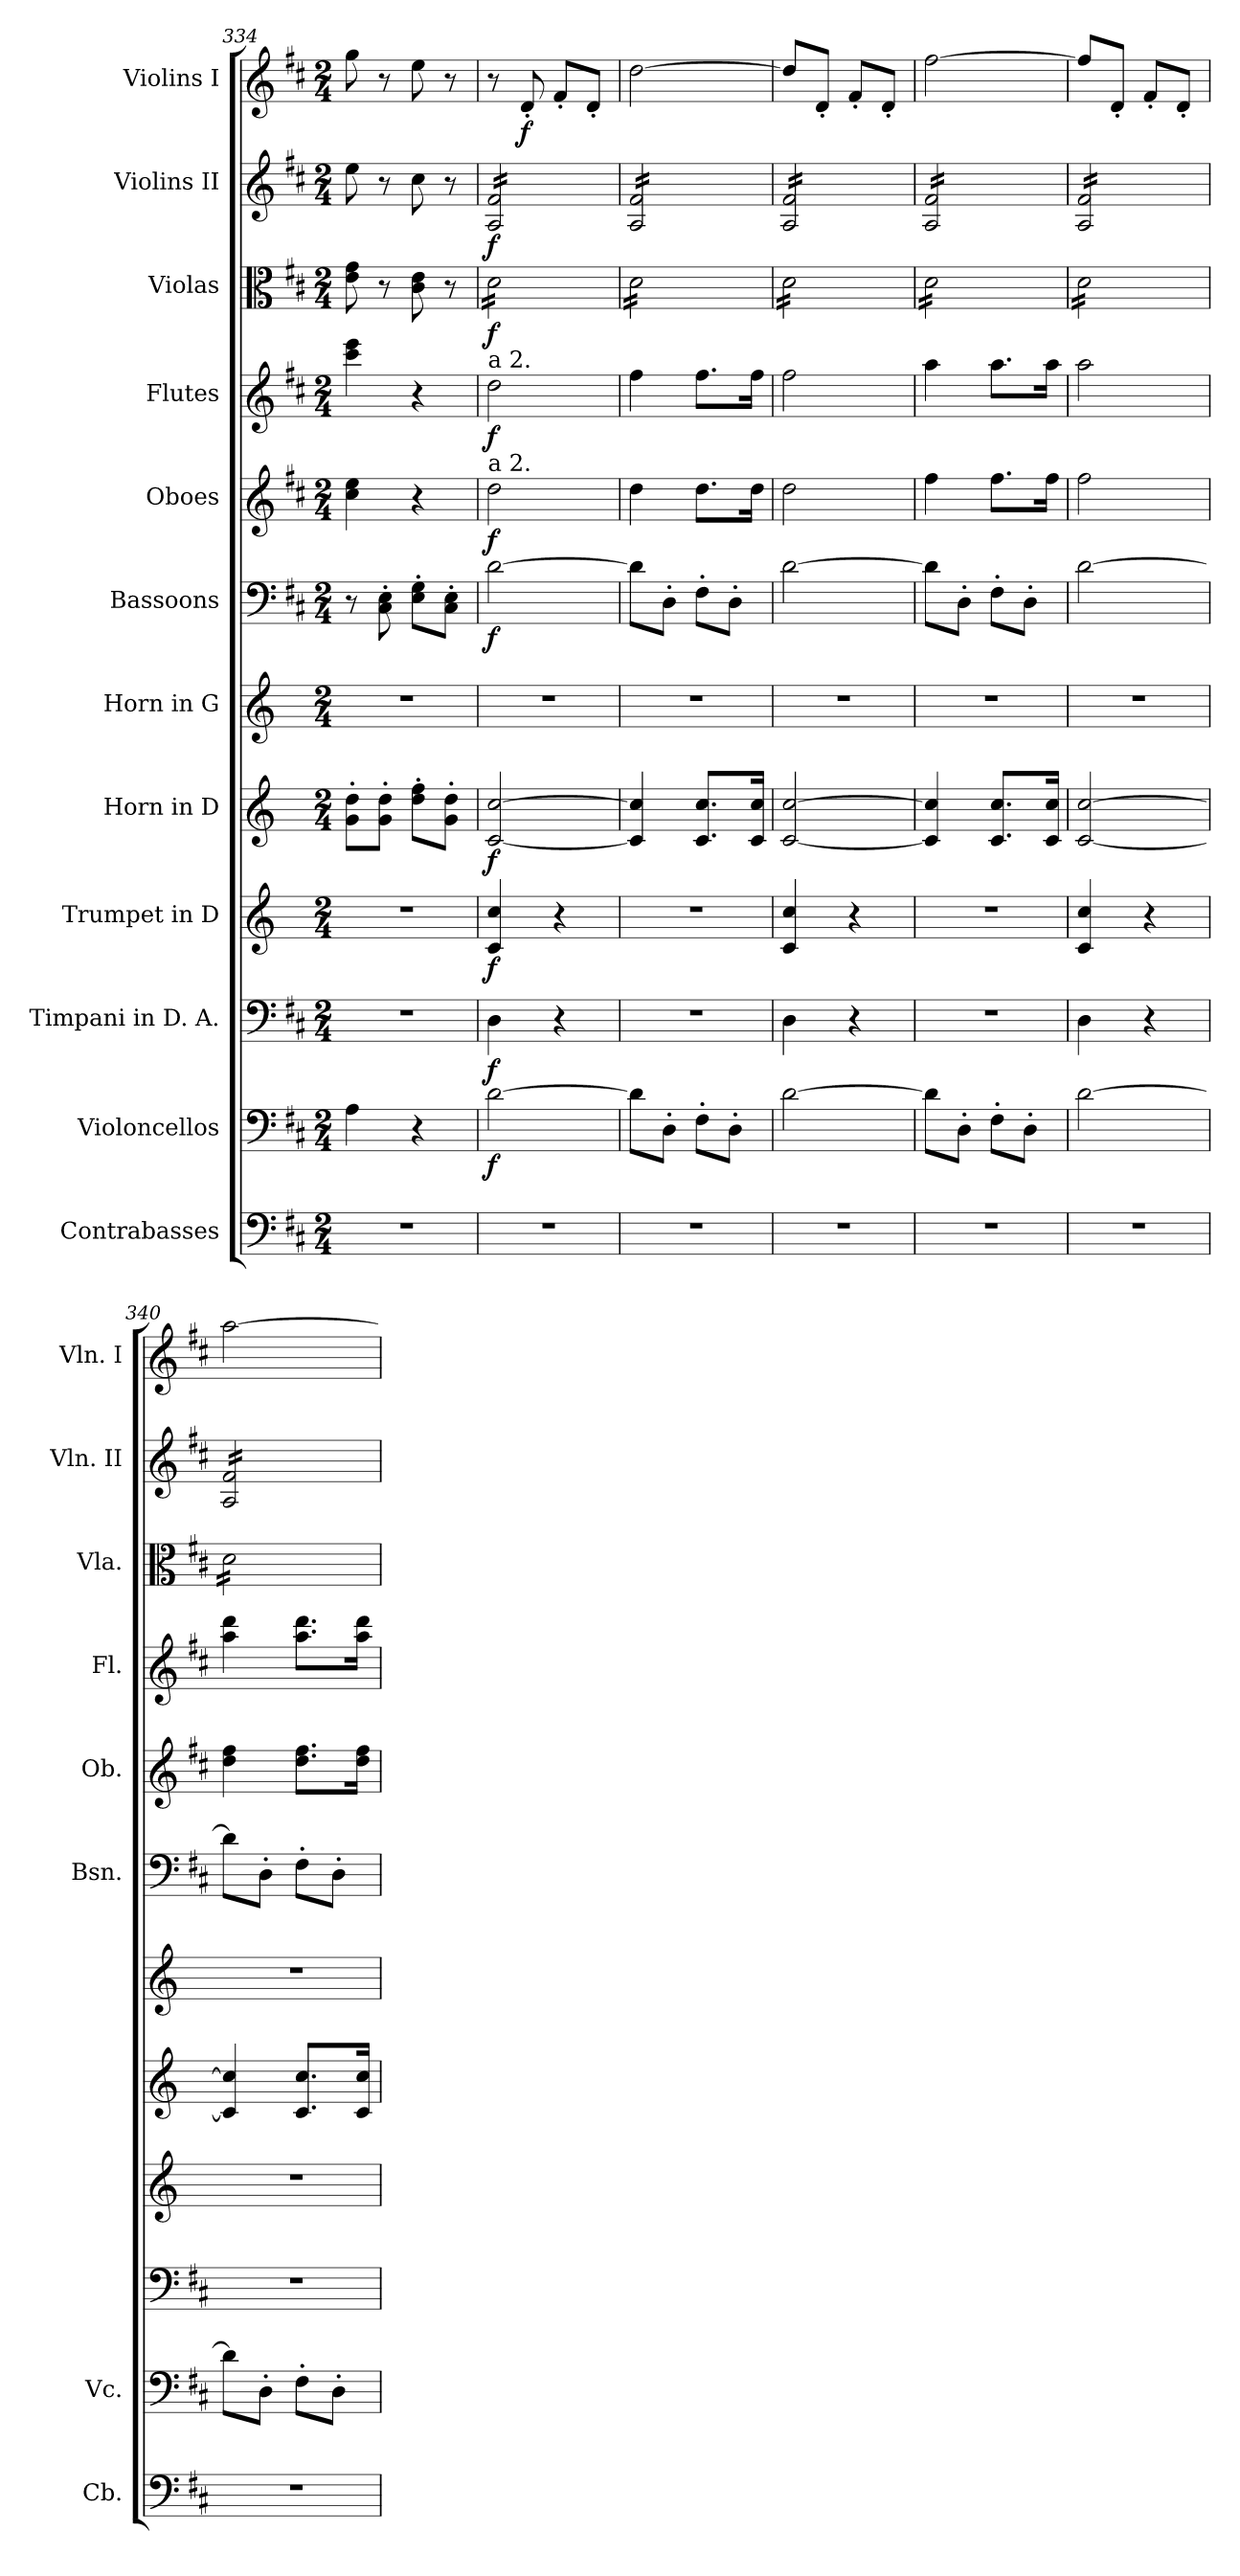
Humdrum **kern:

**kern	**kern	**dynam	**kern	**dynam	**kern	**dynam	**kern	**dynam	**kern	**kern	**dynam	**kern	**dynam	**kern	**dynam	**kern	**dynam	**kern	**dynam	**kern	**dynam
*part12	*part11	*part11	*part10	*part10	*part9	*part9	*part8	*part8	*part7	*part6	*part6	*part5	*part5	*part4	*part4	*part3	*part3	*part2	*part2	*part1	*part1
*staff12	*staff11	*staff11	*staff10	*staff10	*staff9	*staff9	*staff8	*staff8	*staff7	*staff6	*staff6	*staff5	*staff5	*staff4	*staff4	*staff3	*staff3	*staff2	*staff2	*staff1	*staff1
*I"Contrabasses	*I"Violoncellos	*	*I"Timpani in D. A.	*	*I"Trumpet in D	*	*I"Horn in D	*	*I"Horn in G	*I"Bassoons	*	*I"Oboes	*	*I"Flutes	*	*I"Violas	*	*I"Violins II	*	*I"Violins I	*
*I'Cb.	*I'Vc.	*	*	*	*	*	*	*	*	*I'Bsn.	*	*I'Ob.	*	*I'Fl.	*	*I'Vla.	*	*I'Vln. II	*	*I'Vln. I	*
!!LO:PB:g=z
*clefF4	*clefF4	*	*clefF4	*	*clefG2	*	*clefG2	*	*clefG2	*clefF4	*	*clefG2	*	*clefG2	*	*clefC3	*	*clefG2	*	*clefG2	*
*ITrd7c12	*	*	*	*	*ITrd-1c-2	*	*ITrd6c10	*	*ITrd3c5	*	*	*	*	*	*	*	*	*	*	*	*
*k[f#c#]	*k[f#c#]	*	*k[f#c#]	*	*k[f#c#]	*	*k[f#c#]	*	*k[f#]	*k[f#c#]	*	*k[f#c#]	*	*k[f#c#]	*	*k[f#c#]	*	*k[f#c#]	*	*k[f#c#]	*
*M2/4	*M2/4	*	*M2/4	*	*M2/4	*	*M2/4	*	*M2/4	*M2/4	*	*M2/4	*	*M2/4	*	*M2/4	*	*M2/4	*	*M2/4	*
=334	=334	=334	=334	=334	=334	=334	=334	=334	=334	=334	=334	=334	=334	=334	=334	=334	=334	=334	=334	=334	=334
2r	4A\	.	2r	.	2r	.	8A\' 8e\'L	.	2r	8r	.	4cc#\ 4ee\	.	4ccc#\ 4eee\	.	8e\ 8g\	.	8ee\	.	8gg\	.
.	.	.	.	.	.	.	8A\' 8e\'J	.	.	8C#\' 8E\'	.	.	.	.	.	8r	.	8r	.	8r	.
.	4r	.	.	.	.	.	8e\' 8g\'L	.	.	8E\' 8G\'L	.	4r	.	4r	.	8c#\ 8e\	.	8cc#\	.	8ee\	.
.	.	.	.	.	.	.	8A\' 8e\'J	.	.	8C#\' 8E\'J	.	.	.	.	.	8r	.	8r	.	8r	.
=335	=335	=335	=335	=335	=335	=335	=335	=335	=335	=335	=335	=335	=335	=335	=335	=335	=335	=335	=335	=335	=335
!	!	!	!	!	!	!	!	!	!	!	!	!	!	!LO:TX:a:t=a 2.	!	!	!	!	!	!	!
!	!	!	!	!	!	!	!	!	!	!	!	!LO:TX:a:t=a 2.	!	!	!	!	!	!	!	!	!
!	!	!LO:DY:b	!	!LO:DY:b	!	!LO:DY:b	!	!LO:DY:b	!	!	!LO:DY:b	!	!LO:DY:b	!	!LO:DY:b	!	!LO:DY:b	!	!LO:DY:b	!	!
*	*	*	*	*	*	*	*	*	*	*	*	*	*	*	*	*tremolo	*	*	*	*	*
*	*	*	*	*	*	*	*	*	*	*	*	*	*	*	*	*	*	*tremolo	*	*	*
2r	[2d\	f	4D\	f	4d/ 4dd/	f	[2D/ [2d/	f	2r	[2d\	f	2dd\	f	2dd\	f	16d\LL	f	16A/ 16f#/LL	f	8r	.
.	.	.	.	.	.	.	.	.	.	.	.	.	.	.	.	16d\	.	16A/ 16f#/	.	.	.
!	!	!	!	!	!	!	!	!	!	!	!	!	!	!	!	!	!	!	!	!	!LO:DY:b
.	.	.	.	.	.	.	.	.	.	.	.	.	.	.	.	16d\	.	16A/ 16f#/	.	8d'/	f
.	.	.	.	.	.	.	.	.	.	.	.	.	.	.	.	16d\	.	16A/ 16f#/	.	.	.
.	.	.	4r	.	4r	.	.	.	.	.	.	.	.	.	.	16d\	.	16A/ 16f#/	.	8f#'/L	.
.	.	.	.	.	.	.	.	.	.	.	.	.	.	.	.	16d\	.	16A/ 16f#/	.	.	.
.	.	.	.	.	.	.	.	.	.	.	.	.	.	.	.	16d\	.	16A/ 16f#/	.	8d'/J	.
.	.	.	.	.	.	.	.	.	.	.	.	.	.	.	.	16d\JJ	.	16A/ 16f#/JJ	.	.	.
=336	=336	=336	=336	=336	=336	=336	=336	=336	=336	=336	=336	=336	=336	=336	=336	=336	=336	=336	=336	=336	=336
2r	8d\L]	.	2r	.	2r	.	4D/] 4d/]	.	2r	8d\L]	.	4dd\	.	4ff#\	.	16d\LL	.	16A/ 16f#/LL	.	[2dd\	.
.	.	.	.	.	.	.	.	.	.	.	.	.	.	.	.	16d\	.	16A/ 16f#/	.	.	.
.	8D'\J	.	.	.	.	.	.	.	.	8D'\J	.	.	.	.	.	16d\	.	16A/ 16f#/	.	.	.
.	.	.	.	.	.	.	.	.	.	.	.	.	.	.	.	16d\	.	16A/ 16f#/	.	.	.
.	8F#'\L	.	.	.	.	.	8.D/ 8.d/L	.	.	8F#'\L	.	8.dd\L	.	8.ff#\L	.	16d\	.	16A/ 16f#/	.	.	.
.	.	.	.	.	.	.	.	.	.	.	.	.	.	.	.	16d\	.	16A/ 16f#/	.	.	.
.	8D'\J	.	.	.	.	.	.	.	.	8D'\J	.	.	.	.	.	16d\	.	16A/ 16f#/	.	.	.
.	.	.	.	.	.	.	16D/ 16d/Jk	.	.	.	.	16dd\Jk	.	16ff#\Jk	.	16d\JJ	.	16A/ 16f#/JJ	.	.	.
=337	=337	=337	=337	=337	=337	=337	=337	=337	=337	=337	=337	=337	=337	=337	=337	=337	=337	=337	=337	=337	=337
2r	[2d\	.	4D\	.	4d/ 4dd/	.	[2D/ [2d/	.	2r	[2d\	.	2dd\	.	2ff#\	.	16d\LL	.	16A/ 16f#/LL	.	8dd/L]	.
.	.	.	.	.	.	.	.	.	.	.	.	.	.	.	.	16d\	.	16A/ 16f#/	.	.	.
.	.	.	.	.	.	.	.	.	.	.	.	.	.	.	.	16d\	.	16A/ 16f#/	.	8d'/J	.
.	.	.	.	.	.	.	.	.	.	.	.	.	.	.	.	16d\	.	16A/ 16f#/	.	.	.
.	.	.	4r	.	4r	.	.	.	.	.	.	.	.	.	.	16d\	.	16A/ 16f#/	.	8f#'/L	.
.	.	.	.	.	.	.	.	.	.	.	.	.	.	.	.	16d\	.	16A/ 16f#/	.	.	.
.	.	.	.	.	.	.	.	.	.	.	.	.	.	.	.	16d\	.	16A/ 16f#/	.	8d'/J	.
.	.	.	.	.	.	.	.	.	.	.	.	.	.	.	.	16d\JJ	.	16A/ 16f#/JJ	.	.	.
=338	=338	=338	=338	=338	=338	=338	=338	=338	=338	=338	=338	=338	=338	=338	=338	=338	=338	=338	=338	=338	=338
2r	8d\L]	.	2r	.	2r	.	4D/] 4d/]	.	2r	8d\L]	.	4ff#\	.	4aa\	.	16d\LL	.	16A/ 16f#/LL	.	[2ff#\	.
.	.	.	.	.	.	.	.	.	.	.	.	.	.	.	.	16d\	.	16A/ 16f#/	.	.	.
.	8D'\J	.	.	.	.	.	.	.	.	8D'\J	.	.	.	.	.	16d\	.	16A/ 16f#/	.	.	.
.	.	.	.	.	.	.	.	.	.	.	.	.	.	.	.	16d\	.	16A/ 16f#/	.	.	.
.	8F#'\L	.	.	.	.	.	8.D/ 8.d/L	.	.	8F#'\L	.	8.ff#\L	.	8.aa\L	.	16d\	.	16A/ 16f#/	.	.	.
.	.	.	.	.	.	.	.	.	.	.	.	.	.	.	.	16d\	.	16A/ 16f#/	.	.	.
.	8D'\J	.	.	.	.	.	.	.	.	8D'\J	.	.	.	.	.	16d\	.	16A/ 16f#/	.	.	.
.	.	.	.	.	.	.	16D/ 16d/Jk	.	.	.	.	16ff#\Jk	.	16aa\Jk	.	16d\JJ	.	16A/ 16f#/JJ	.	.	.
=339	=339	=339	=339	=339	=339	=339	=339	=339	=339	=339	=339	=339	=339	=339	=339	=339	=339	=339	=339	=339	=339
2r	[2d\	.	4D\	.	4d/ 4dd/	.	[2D/ [2d/	.	2r	[2d\	.	2ff#\	.	2aa\	.	16d\LL	.	16A/ 16f#/LL	.	8ff#/L]	.
.	.	.	.	.	.	.	.	.	.	.	.	.	.	.	.	16d\	.	16A/ 16f#/	.	.	.
.	.	.	.	.	.	.	.	.	.	.	.	.	.	.	.	16d\	.	16A/ 16f#/	.	8d'/J	.
.	.	.	.	.	.	.	.	.	.	.	.	.	.	.	.	16d\	.	16A/ 16f#/	.	.	.
.	.	.	4r	.	4r	.	.	.	.	.	.	.	.	.	.	16d\	.	16A/ 16f#/	.	8f#'/L	.
.	.	.	.	.	.	.	.	.	.	.	.	.	.	.	.	16d\	.	16A/ 16f#/	.	.	.
.	.	.	.	.	.	.	.	.	.	.	.	.	.	.	.	16d\	.	16A/ 16f#/	.	8d'/J	.
.	.	.	.	.	.	.	.	.	.	.	.	.	.	.	.	16d\JJ	.	16A/ 16f#/JJ	.	.	.
=340	=340	=340	=340	=340	=340	=340	=340	=340	=340	=340	=340	=340	=340	=340	=340	=340	=340	=340	=340	=340	=340
2r	8d\L]	.	2r	.	2r	.	4D/] 4d/]	.	2r	8d\L]	.	4dd\ 4ff#\	.	4aa\ 4ddd\	.	16d\LL	.	16A/ 16f#/LL	.	[2aa\	.
.	.	.	.	.	.	.	.	.	.	.	.	.	.	.	.	16d\	.	16A/ 16f#/	.	.	.
.	8D'\J	.	.	.	.	.	.	.	.	8D'\J	.	.	.	.	.	16d\	.	16A/ 16f#/	.	.	.
.	.	.	.	.	.	.	.	.	.	.	.	.	.	.	.	16d\	.	16A/ 16f#/	.	.	.
.	8F#'\L	.	.	.	.	.	8.D/ 8.d/L	.	.	8F#'\L	.	8.dd\ 8.ff#\L	.	8.aa\ 8.ddd\L	.	16d\	.	16A/ 16f#/	.	.	.
.	.	.	.	.	.	.	.	.	.	.	.	.	.	.	.	16d\	.	16A/ 16f#/	.	.	.
.	8D'\J	.	.	.	.	.	.	.	.	8D'\J	.	.	.	.	.	16d\	.	16A/ 16f#/	.	.	.
.	.	.	.	.	.	.	16D/ 16d/Jk	.	.	.	.	16dd\ 16ff#\Jk	.	16aa\ 16ddd\Jk	.	16d\JJ	.	16A/ 16f#/JJ	.	.	.
*	*	*	*	*	*	*	*	*	*	*	*	*	*	*	*	*	*	*Xtremolo	*	*	*
*	*	*	*	*	*	*	*	*	*	*	*	*	*	*	*	*Xtremolo	*	*	*	*	*
=	=	=	=	=	=	=	=	=	=	=	=	=	=	=	=	=	=	=	=	=	=
*-	*-	*-	*-	*-	*-	*-	*-	*-	*-	*-	*-	*-	*-	*-	*-	*-	*-	*-	*-	*-	*-
